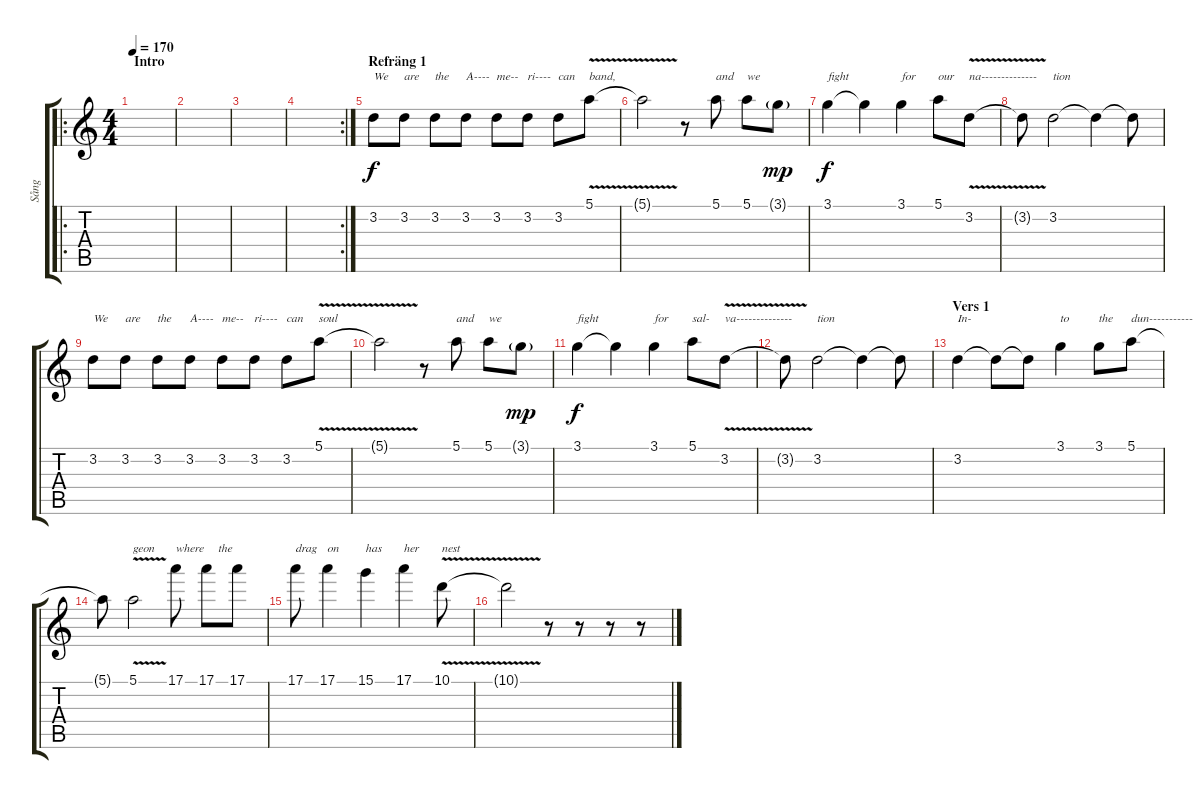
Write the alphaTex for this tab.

\track ("Sång" "Sång") {instrument overdrivenguitar}
\staff {score tabs}
\tuning (E4 B3 G3 D3 A2 E2) {hide}
\ro
\ts (4 4)
\section ("" "Intro")
\tempo 170
\clef g2
\ks c
|
|
|
\rc 2
|
\section ("" "Refräng 1")
3.2.8{txt "We"} 3.2.8{txt "are"} 3.2.8{txt "the"} 3.2.8{txt "A----"} 3.2.8{txt "me--"} 3.2.8{txt "ri----"} 3.2.8{txt "can"} 5.1{v}.8{txt "band,"} |
5.1{t}.2 r.8 5.1.8{txt "and"} 5.1.8{txt "we"} 3.1{g}.8{dy mp} |
3.1.4{txt "fight" dy f} 3.1{t}.4 3.1.4{txt "for"} 5.1.8{txt "our"} 3.2{v}.8{txt "na--------------"} |
3.2{t}.8 3.2.2{txt "tion"} 3.2{t}.4 3.2{t}.8 |
3.2.8{txt "We"} 3.2.8{txt "are"} 3.2.8{txt "the"} 3.2.8{txt "A----"} 3.2.8{txt "me--"} 3.2.8{txt "ri----"} 3.2.8{txt "can"} 5.1{v}.8{txt "soul"} |
5.1{t}.2 r.8 5.1.8{txt "and"} 5.1.8{txt "we"} 3.1{g}.8{dy mp} |
3.1.4{txt "fight" dy f} 3.1{t}.4 3.1.4{txt "for"} 5.1.8{txt "sal-"} 3.2{v}.8{txt "va--------------"} |
3.2{t}.8 3.2.2{txt "tion"} 3.2{t}.4 3.2{t}.8 |
\section ("" "Vers 1")
3.2.4{txt "In-"} 3.2{t}.8 3.2{t}.8 3.1.4{txt "to"} 3.1.8{txt "the"} 5.1.8{txt "dun-----------"} |
5.1{t}.8 5.1{v}.2{txt "geon"} 17.1.8{txt "where"} 17.1.8{txt "    the"} 17.1.8 |
17.1.8{txt "drag"} 17.1.4{txt "on"} 15.1.4{txt "has"} 17.1.4{txt "her"} 10.1{v}.8{txt "nest"} |
10.1{t}.2 r.8 r.8 r.8 r.8
